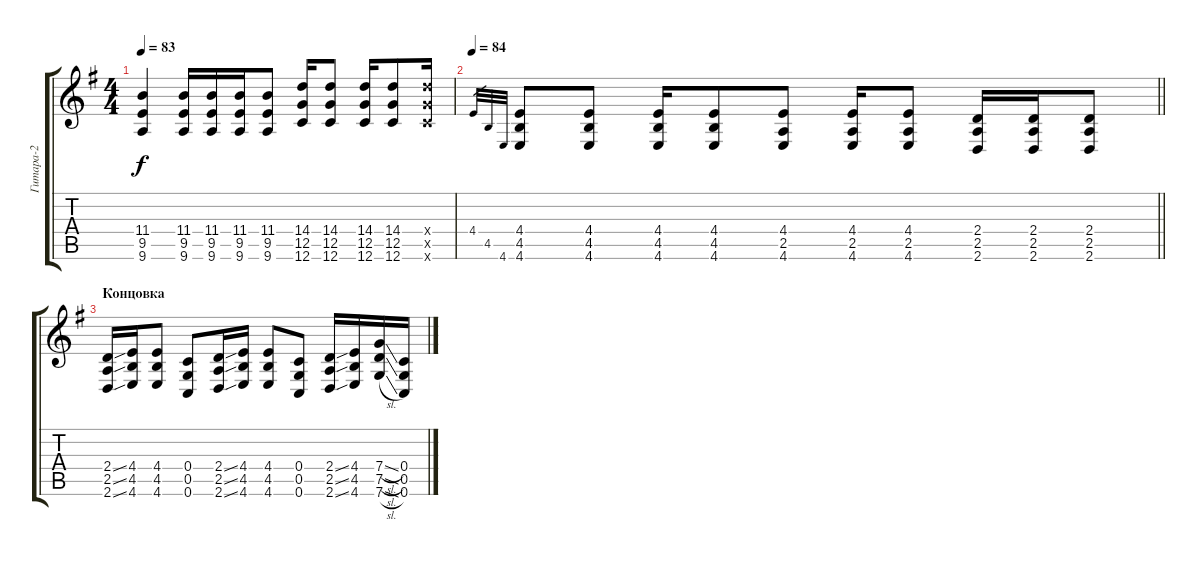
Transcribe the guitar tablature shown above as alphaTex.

\track ("Гитара-2" "Гитара-2") {instrument electricguitarclean}
\staff {score tabs}
\tuning (D4 A3 F3 C3 G2 C2) {hide}
\ts (4 4)
\tempo 83
\clef g2
\ks eminor
(11.4 9.5 9.6).4{dy f} (11.4 9.5 9.6).16 (11.4 9.5 9.6).16 (11.4 9.5 9.6).16 (11.4 9.5 9.6).8 (14.4 12.5 12.6).16 (14.4 12.5 12.6).8 (14.4 12.5 12.6).16 (14.4 12.5 12.6).8 (14.4{x} 12.5{x} 12.6{x}).16 |
\tempo 84
\barLineRight lightlight
4.4.32{gr} 4.5.32{gr} 4.6.32{gr} (4.4 4.5 4.6).8 (4.4 4.5 4.6).8 (4.4 4.5 4.6).16 (4.4 4.5 4.6).8 (4.4 2.5 4.6).8 (4.4 2.5 4.6).16 (4.4 2.5 4.6).8 (2.4 2.5 2.6).16 (2.4 2.5 2.6).16 (2.4 2.5 2.6).8 |
\section ("" "Концовка")
(2.4{ss} 2.5{ss} 2.6{ss}).16 (4.4 4.5 4.6).16 (4.4 4.5 4.6).8 (0.4 0.5 0.6).8 (2.4{ss} 2.5{ss} 2.6{ss}).16 (4.4 4.5 4.6).16 (4.4 4.5 4.6).8 (0.4 0.5 0.6).8 (2.4{ss} 2.5{ss} 2.6{ss}).16 (4.4 4.5 4.6).16 (7.4{sl} 7.5{sl} 7.6{sl}).16 (0.4 0.5 0.6).16
